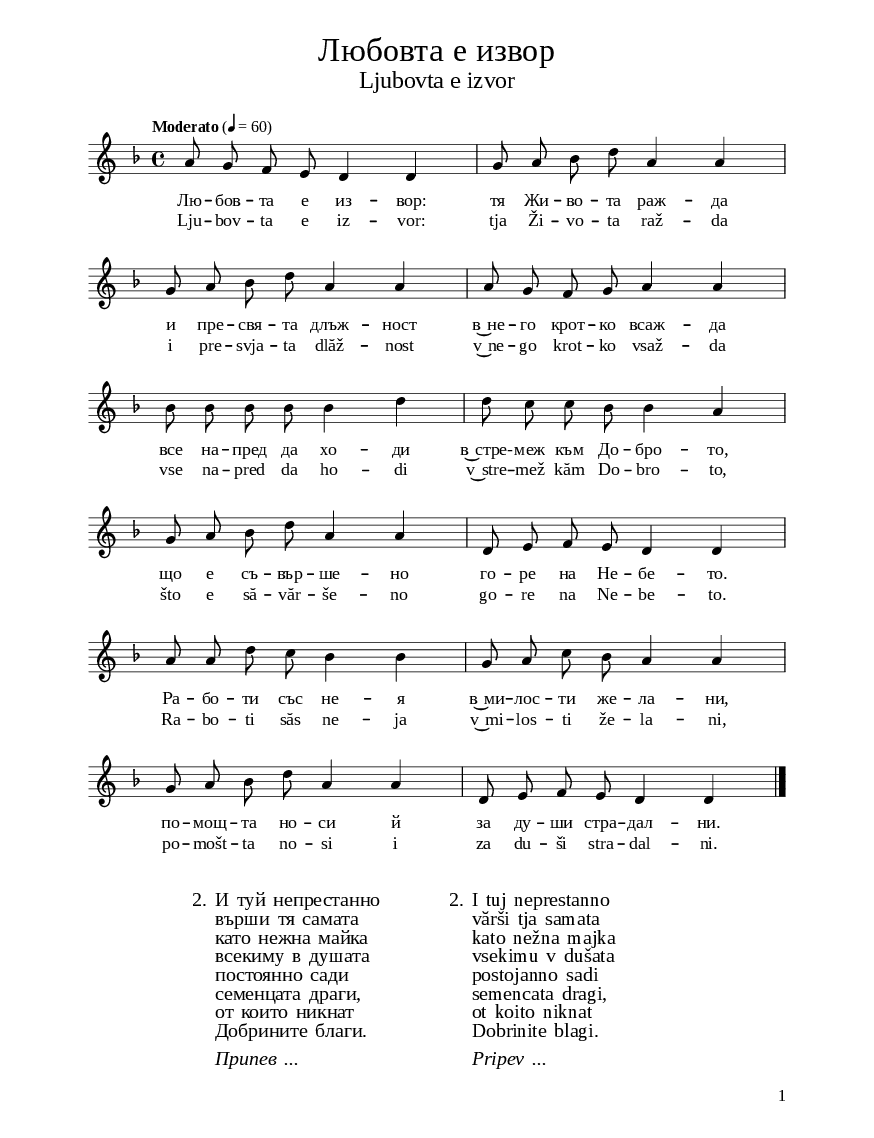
\version "2.24.1"

% include paper part and global functions
\include "include/globals.ily"

\bookpart {
  \label #'ref026
  \tocItem \markup "Любовта е извор – Ljubovta e izvor"
  \include "include/bookpart-paper.ily"
  \score {
    \include "include/score-layout.ily"

    \new Voice \absolute {
      \clef treble
      \key d \minor
      \time 4/4
      \tempoFunc "Moderato" 4 "60"
      \autoBeamOff
      a'8 g'8 f'8 e'8 d'4 d'4|g'8 a'8 bes'8 d''8 a'4 a'4 | \break
      g'8 a'8 bes'8 d''8 a'4 a'4 | a'8 g'8 f'8 g'8 a'4 a'4| \break
      bes'8 bes'8 bes'8 bes'8 bes'4 d''4 | d''8 c''8 c''8 bes'8 bes'4 a'4 | \break
      g'8 a'8 bes'8 d''8 a'4 a'4 | d'8 e'8 f'8 e'8 d'4 d'4 | \break
      a'8 a'8 d''8 c''8 bes'4 bes'4 | g'8 a'8 c''8 bes'8 a'4 a'4| \break
      g'8 a'8 bes'8 d''8 a'4 a'4 | d'8 e'8 f'8 e'8 d'4 d'4 | \bar "|." \break
    }

    \addlyrics {
      Лю -- бов -- та е из -- вор: тя Жи -- во -- та раж -- да
      и пре -- свя -- та длъж -- ност в~не -- го крот -- ко всаж -- да
      все на -- пред да хо -- ди "в~стре-" -- меж към До -- бро -- то,
      що е съ -- вър -- ше -- но го -- ре на Не -- бе -- то.
      Ра -- бо -- ти със не -- я в~ми -- лос -- ти же -- ла -- ни,
      по -- мощ -- та но -- си й за ду -- ши стра -- дал -- ни.
    }

    \addlyrics {
      Lju -- bov -- ta e iz -- vor: tja Ži -- vo -- ta raž -- da
      i pre -- svja -- ta dlăž -- nost v~ne -- go krot -- ko vsaž -- da
      vse na -- pred da ho -- di v~stre -- mež kăm Do -- bro -- to,
      što e să -- văr -- še -- no go -- re na Ne -- be -- to.
      Ra -- bo -- ti săs ne -- ja v~mi -- los -- ti že -- la -- ni,
      po -- mošt -- ta no -- si i za du -- ši stra -- dal -- ni.
    }

    \header {
      title = \titleFunc "Любовта е извор" "Ljubovta e izvor"
    }

    \midi{}

  } % score

  \markup \fontsize #+1.9 {
    \hspace #10
    \override #'(baseline-skip . 1.8)
    \column {

      \line { 2. И туй непрестанно  }
      \line {   "   " върши тя самата }
      \line {   "   " като нежна майка }
      \line {   "   " всекиму в душата  }
      \line {   "   " постоянно сади}
      \line {   "   " семенцата драги,}
      \line {   "   " от които никнат}
      \line {   "   " Добрините благи.}
     \vspace #0.3
      \line { "   " \italic {Припев ...} }


    }

    \hspace #6
    \override #'(baseline-skip . 1.8)
    \column {

      \line { 2. I tuj neprestanno  }
      \line {   "   " vărši tja samata }
      \line {   "   " kato nežna majka }
      \line {   "   " vsekimu v dušata  }
      \line {   "   " postojanno sadi}
      \line {   "   " semencata dragi,}
      \line {   "   " ot koito niknat}
      \line {   "   " Dobrinite blagi.}
     \vspace #0.3
      \line { "   " \italic {Pripev ...} }


    } %column
  } % markup

  \pageBreak
  \markup \fontsize #+1.9 {
    \hspace #10
    \override #'(baseline-skip . 1.8)
    \column {
      \line { 3. Таз велика тайна }
      \line {   "   " кой добре разбира, }
      \line {   "   " свойта душа мила }
      \line {   "   " сутрина разкрива, }
      \line {   "   " както кринът бели}
      \line {   "   "на роса небесна}
      \line {   "   "и на слънчевата}
      \line {   "   "светлина чудесна.}
     \vspace #0.3
      \line { "   " \italic {Припев ...} }
     \vspace #0.3
      \line { 4. Слънцето, което }
      \line {   "   " оживотворява, }
      \line {   "   " овреме човека}
      \line {   "   " топло озарява, }
      \line {   "   "буди и възраства}
      \line {   "   "в него семенцата}
      \line {   "   "и му пълни тайно}
      \line {   "   "с Добрини душата.}
     \vspace #0.3
      \line { "   " \italic {Припев ...} }
     \vspace #0.3
      \line { 5. Плодове тъй сладки, }
      \line {   "   " в Любовта узрели, }
      \line {   "   "най-блажен ще бъде}
      \line {   "   "тоз, който ви вкуси.}
      \line {   "   "В жилища небесни}
      \line {   "   "вечно ще живее,}
      \line {   "   "пред престола Божи}
      \line {   "   "песни ще да пее.}
     \vspace #0.3
      \line { "   " \italic {Припев ...} }
    }

    \hspace #6
    \override #'(baseline-skip . 1.8)
    \column {
      \line { 3. Taz velika tajna }
      \line {   "   " koj dobre razbira, }
      \line {   "   " svojta duša mila }
      \line {   "   " sutrina razkriva, }
      \line {   "   " kakto krinăt beli}
      \line {   "   "na rosa nebesna}
      \line {   "   "i na slănčevata}
      \line {   "   "svetlina čudesna.}
     \vspace #0.3
      \line { "   " \italic {Pripev ...} }
     \vspace #0.3
      \line { 4. Slănceto, koeto }
      \line {   "   " oživotvorjava, }
      \line {   "   " ovreme čoveka}
      \line {   "   " toplo ozarjava, }
      \line {   "   "budi i văzrastva}
      \line {   "   "v nego semencata}
      \line {   "   "i mu pălni tajno}
      \line {   "   "s Dobrini dušata.}
     \vspace #0.3
      \line { "   " \italic {Pripev ...} }
     \vspace #0.3
      \line { 5. Plodove tăj sladki, }
      \line {   "   " v Ljubovta uzreli, }
      \line {   "   "naj-blažen šte băde}
      \line {   "   "toz, kojto vi vkusi.}
      \line {   "   "V žilišta nebesni}
      \line {   "   "večno šte živee,}
      \line {   "   "pred prestola Boži}
      \line {   "   "pesni šte da pee.}
     \vspace #0.3
      \line { "   " \italic {Pripev ...} }
    } %column

  } % markup

  \markup \empty-two

  % include foreign translation(s) of the song
  \version "2.18.2"

\markup \fill-line { \fontsize #6 "Die Liebe ist eine Quelle" }
\markup \fontsize #+2.0 {
    \hspace #14
    \vspace #0.5
    \override #'(baseline-skip . 1.8)
    
         \column {
    
       \line { " " }
  
 \line {   1. Die Liebe ist eine Quelle, }

  \line {   "   "sie gebiert das Leben}

  \line {   "   "und sät sanft in ihm eine allheilige Pflicht:}

  \line {   "   "auf dass wir immer vorwärts schreiten, }

  \line {   "   "im Streben nach dem Guten,}

  \line {   "   "das oben im Himmel }

  \line {   "   "vollkommen ist. }


\line { " " }
       \line { "   " \italic { Refrain:}  }
       

  \line {   "   "Arbeite mit ihr, }

  \line {   "   "in der gewünschten Barmherzigkeit,}

  \line {   "   "und bringe ihre Hilfe}
 
  \line {   "   "für die leidenden Seelen.}

\line { " " }

  \line {   2. Dies vollbringt sie selbst unaufhörlich}

  \line {   "   "wie eine zärtliche Mutter}

  \line {   "   "in jedermanns Seele --}

  \line {   "   "sie sät immerdar}

  \line {   "   "die lieben Samenkörner,}

  \line {   "   "aus denen die gütigen Wohltaten sprießen.}

\line { " " }
       \line { "   " \italic { Refrain ...}  }
       
       
\line { " " }
      

  \line {   3. Dieses große Geheimnis}

  \line {   "   "wer es gut versteht,}

  \line {   "   "öffnet morgens}

  \line {   "   "seine liebe Seele,}

  \line {   "   "wie die weiße Lilie}

  \line {   "   "vom himmlischen Tau}

  \line {   "   "und von dem wunderbaren Sonnenlicht.}

\line { " " }
       \line { "   " \italic { Refrain ...}  }
       
\line { " " }
      

  \line {   4. Die Sonne, die rechtzeitig den Menschen belebt,}

  \line {   "   "scheint warm, erweckt und lässt}

  \line {   "   "in ihm die Samenkörner gedeihen}

  \line {   "   "und füllt geheimnisvoll seine}

  \line {   "   "Seele mit Tugenden.}

\line { " " }
       \line { "   " \italic { Refrain ...}  }
       
\line { " " }
       


  \line {   5. Diese so süßen Früchte,}

  \line {   "   "in der Liebe gereift,}

  \line {   "   "am seligsten wird der sein,}

  \line {   "   "der sie kostet.}

  \line {   "   "In himmlischen Wohnstätten}

  \line {   "   "wird er ewig leben,}

  \line {   "   "vor dem Thron Gottes}

  \line {   "   "wird er Lieder singen. }

\line { " " }
       \line { "   " \italic { Refrain ...}  }

      
                
    }
}
       

  


} % bookpart
